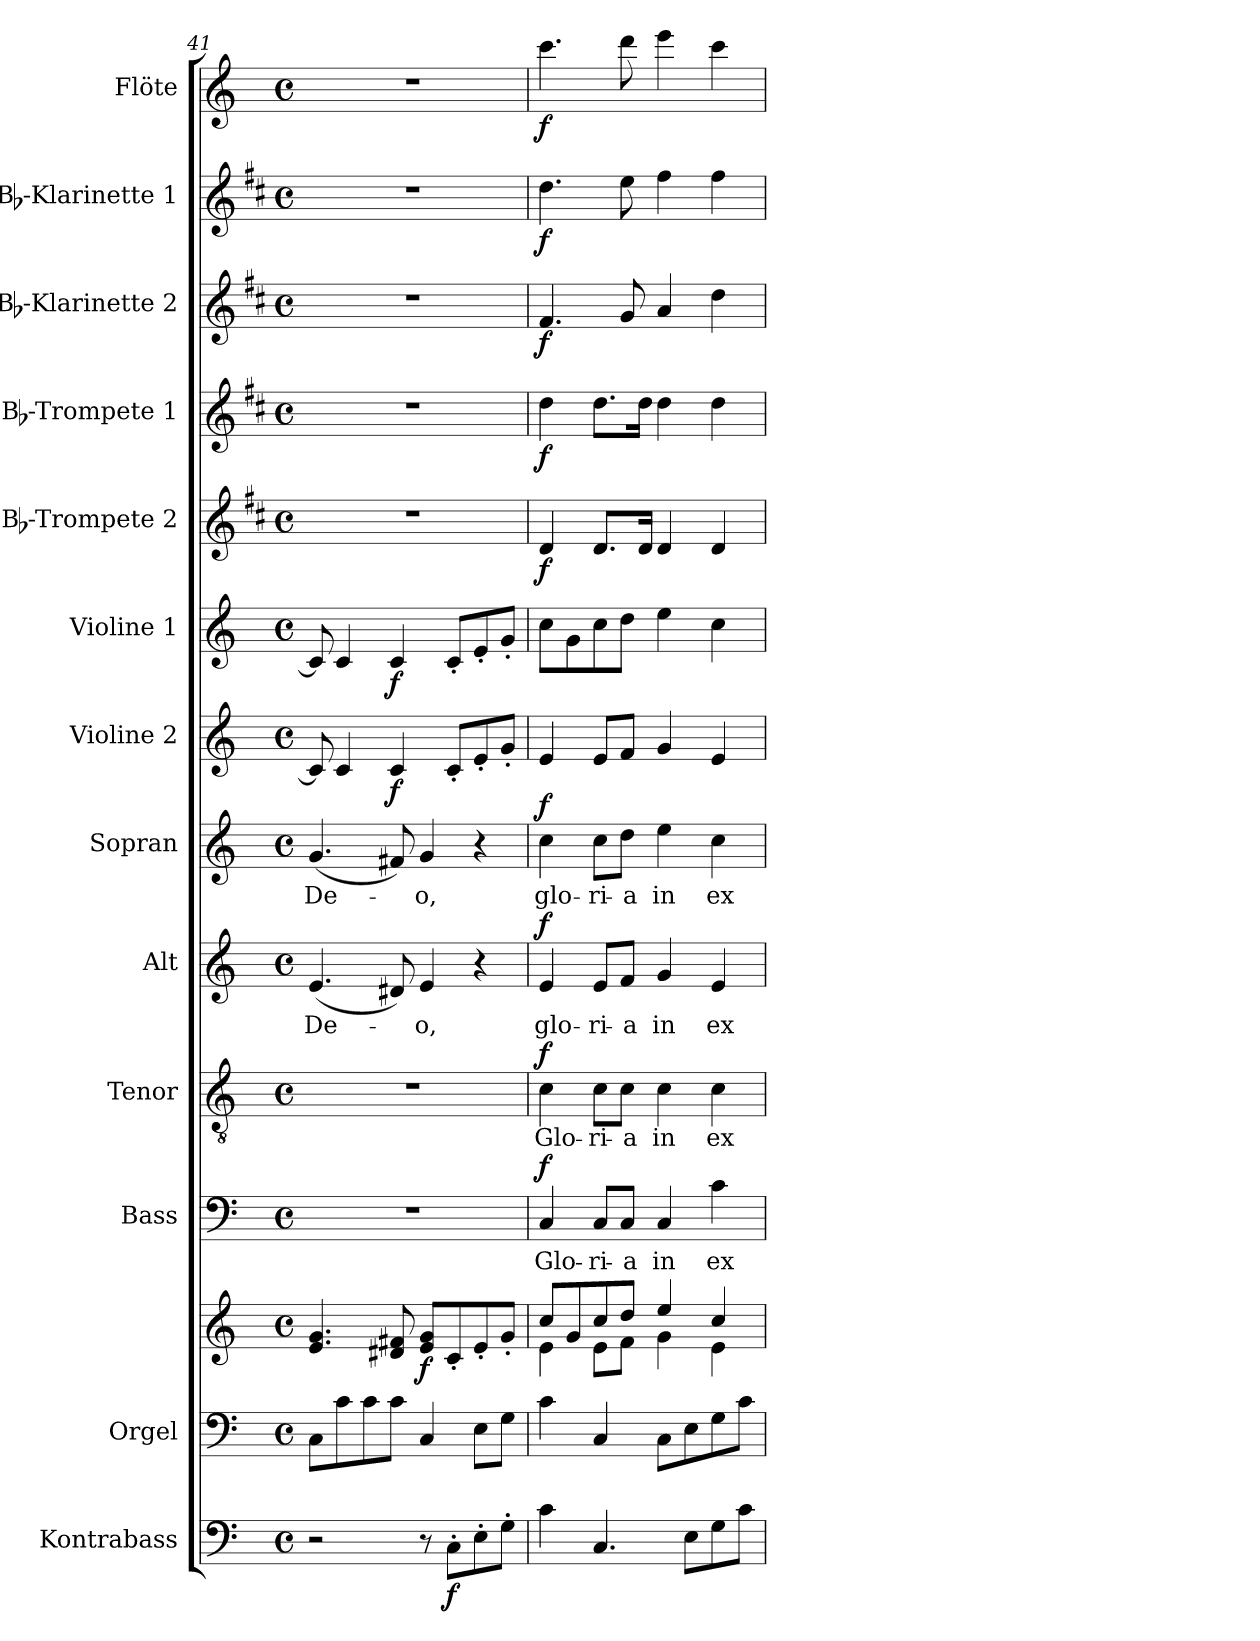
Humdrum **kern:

**kern	**dynam	**kern	**kern	**dynam	**kern	**text	**dynam	**kern	**text	**dynam	**kern	**text	**dynam	**kern	**text	**dynam	**kern	**dynam	**kern	**dynam	**kern	**dynam	**kern	**dynam	**kern	**dynam	**kern	**dynam	**kern	**dynam
*part13	*part13	*part12	*part12	*part12	*part11	*part11	*part11	*part10	*part10	*part10	*part9	*part9	*part9	*part8	*part8	*part8	*part7	*part7	*part6	*part6	*part5	*part5	*part4	*part4	*part3	*part3	*part2	*part2	*part1	*part1
*staff14	*staff14	*staff13	*staff12	*staff12/13	*staff11	*staff11	*staff11	*staff10	*staff10	*staff10	*staff9	*staff9	*staff9	*staff8	*staff8	*staff8	*staff7	*staff7	*staff6	*staff6	*staff5	*staff5	*staff4	*staff4	*staff3	*staff3	*staff2	*staff2	*staff1	*staff1
*I"Kontrabass	*	*I"Orgel	*	*	*I"Bass	*	*	*I"Tenor	*	*	*I"Alt	*	*	*I"Sopran	*	*	*I"Violine 2	*	*I"Violine 1	*	*I"Bb-Trompete 2	*	*I"Bb-Trompete 1	*	*I"Bb-Klarinette 2	*	*I"Bb-Klarinette 1	*	*I"Flöte	*
*I'Kb.	*	*I'Org.	*	*	*I'B.	*	*	*I'T.	*	*	*I'A.	*	*	*I'S.	*	*	*I'Vl. 2	*	*I'Vl. 1	*	*I'Bb Trp. 2	*	*I'Bb Trp. 1	*	*I'Bb Kl. 2	*	*I'Bb Kl. 1	*	*I'Fl.	*
*clefF4	*	*clefF4	*clefG2	*	*clefF4	*	*	*clefGv2	*	*	*clefG2	*	*	*clefG2	*	*	*clefG2	*	*clefG2	*	*clefG2	*	*clefG2	*	*clefG2	*	*clefG2	*	*clefG2	*
*ITrd7c12	*	*	*	*	*	*	*	*	*	*	*	*	*	*	*	*	*	*	*	*	*ITrd1c2	*	*ITrd1c2	*	*ITrd1c2	*	*ITrd1c2	*	*	*
*k[]	*	*k[]	*k[]	*	*k[]	*	*	*k[]	*	*	*k[]	*	*	*k[]	*	*	*k[]	*	*k[]	*	*k[]	*	*k[]	*	*k[]	*	*k[]	*	*k[]	*
*C:	*	*C:	*C:	*	*C:	*	*	*C:	*	*	*C:	*	*	*C:	*	*	*C:	*	*C:	*	*C:	*	*C:	*	*C:	*	*C:	*	*C:	*
*M4/4	*	*M4/4	*M4/4	*	*M4/4	*	*	*M4/4	*	*	*M4/4	*	*	*M4/4	*	*	*M4/4	*	*M4/4	*	*M4/4	*	*M4/4	*	*M4/4	*	*M4/4	*	*M4/4	*
*met(c)	*	*met(c)	*met(c)	*	*met(c)	*	*	*met(c)	*	*	*met(c)	*	*	*met(c)	*	*	*met(c)	*	*met(c)	*	*met(c)	*	*met(c)	*	*met(c)	*	*met(c)	*	*met(c)	*
=41	=41	=41	=41	=41	=41	=41	=41	=41	=41	=41	=41	=41	=41	=41	=41	=41	=41	=41	=41	=41	=41	=41	=41	=41	=41	=41	=41	=41	=41	=41
!	!	!	!	!	!	!	!	!	!	!	!	!LO:LY:b	!	!	!LO:LY:b	!	!	!	!	!	!	!	!	!	!	!	!	!	!	!
2r	.	8C\L	4.e/ 4.g/	.	1r	.	.	1r	.	.	(<4.e/	De-	.	(<4.g/	De-	.	8c/]	.	8c/]	.	1r	.	1r	.	1r	.	1r	.	1r	.
.	.	8c\	.	.	.	.	.	.	.	.	.	.	.	.	.	.	4c/	.	4c/	.	.	.	.	.	.	.	.	.	.	.
.	.	8c\	.	.	.	.	.	.	.	.	.	.	.	.	.	.	.	.	.	.	.	.	.	.	.	.	.	.	.	.
!	!	!	!	!	!	!	!	!	!	!	!	!	!	!	!	!	!	!LO:DY:b	!	!LO:DY:b	!	!	!	!	!	!	!	!	!	!
.	.	8c\J	8d#X/ 8f#X/	.	.	.	.	.	.	.	8d#X/)	.	.	8f#X/)	.	.	4c/	f	4c/	f	.	.	.	.	.	.	.	.	.	.
!	!	!	!	!LO:DY:b	!	!	!	!	!	!	!	!LO:LY:b	!	!	!LO:LY:b	!	!	!	!	!	!	!	!	!	!	!	!	!	!	!
8r	.	4C/	8e/ 8g/L	f	.	.	.	.	.	.	4e/	-o,	.	4g/	-o,	.	.	.	.	.	.	.	.	.	.	.	.	.	.	.
!	!LO:DY:b	!	!	!	!	!	!	!	!	!	!	!	!	!	!	!	!	!	!	!	!	!	!	!	!	!	!	!	!	!
8CC'>\L	f	.	8c'</	.	.	.	.	.	.	.	.	.	.	.	.	.	8c'</L	.	8c'</L	.	.	.	.	.	.	.	.	.	.	.
8EE'>\	.	8E\L	8e'</	.	.	.	.	.	.	.	4r	.	.	4r	.	.	8e'</	.	8e'</	.	.	.	.	.	.	.	.	.	.	.
8GG'>\J	.	8G\J	8g'</J	.	.	.	.	.	.	.	.	.	.	.	.	.	8g'</J	.	8g'</J	.	.	.	.	.	.	.	.	.	.	.
=42	=42	=42	=42	=42	=42	=42	=42	=42	=42	=42	=42	=42	=42	=42	=42	=42	=42	=42	=42	=42	=42	=42	=42	=42	=42	=42	=42	=42	=42	=42
*	*	*	*^	*	*	*	*	*	*	*	*	*	*	*	*	*	*	*	*	*	*	*	*	*	*	*	*	*	*	*
!	!	!	!	!	!	!	!LO:LY:b	!LO:DY:a	!	!LO:LY:b	!LO:DY:a	!	!LO:LY:b	!LO:DY:a	!	!LO:LY:b	!LO:DY:a	!	!	!	!	!	!LO:DY:b	!	!LO:DY:b	!	!LO:DY:b	!	!LO:DY:b	!	!LO:DY:b
4C\	.	4c\	8cc/L	4e\	.	4C/	Glo-	f	4c\	Glo-	f	4e/	glo-	f	4cc\	glo-	f	4e/	.	8cc\L	.	4c/	f	4cc\	f	4.e/	f	4.cc\	f	4.ccc\	f
.	.	.	8g/	.	.	.	.	.	.	.	.	.	.	.	.	.	.	.	.	8g\	.	.	.	.	.	.	.	.	.	.	.
!	!	!	!	!	!	!	!LO:LY:b	!	!	!LO:LY:b	!	!	!LO:LY:b	!	!	!LO:LY:b	!	!	!	!	!	!	!	!	!	!	!	!	!	!	!
4.CC/	.	4C/	8cc/	8e\L	.	8C/L	-ri-	.	8c\L	-ri-	.	8e/L	-ri-	.	8cc\L	-ri-	.	8e/L	.	8cc\	.	8.c/L	.	8.cc\L	.	.	.	.	.	.	.
!	!	!	!	!	!	!	!LO:LY:b	!	!	!LO:LY:b	!	!	!LO:LY:b	!	!	!LO:LY:b	!	!	!	!	!	!	!	!	!	!	!	!	!	!	!
.	.	.	8dd/J	8f\J	.	8C/J	-a	.	8c\J	-a	.	8f/J	-a	.	8dd\J	-a	.	8f/J	.	8dd\J	.	.	.	.	.	8f/	.	8dd\	.	8ddd\	.
.	.	.	.	.	.	.	.	.	.	.	.	.	.	.	.	.	.	.	.	.	.	16c/Jk	.	16cc\Jk	.	.	.	.	.	.	.
!	!	!	!	!	!	!	!LO:LY:b	!	!	!LO:LY:b	!	!	!LO:LY:b	!	!	!LO:LY:b	!	!	!	!	!	!	!	!	!	!	!	!	!	!	!
.	.	8C\L	4ee/	4g\	.	4C/	in	.	4c\	in	.	4g/	in	.	4ee\	in	.	4g/	.	4ee\	.	4c/	.	4cc\	.	4g/	.	4ee\	.	4eee\	.
8EE\L	.	8E\	.	.	.	.	.	.	.	.	.	.	.	.	.	.	.	.	.	.	.	.	.	.	.	.	.	.	.	.	.
!	!	!	!	!	!	!	!LO:LY:b	!	!	!LO:LY:b	!	!	!LO:LY:b	!	!	!LO:LY:b	!	!	!	!	!	!	!	!	!	!	!	!	!	!	!
8GG\	.	8G\	4cc/	4e\	.	4c\	ex-	.	4c\	ex-	.	4e/	ex-	.	4cc\	ex-	.	4e/	.	4cc\	.	4c/	.	4cc\	.	4cc\	.	4ee\	.	4ccc\	.
8C\J	.	8c\J	.	.	.	.	.	.	.	.	.	.	.	.	.	.	.	.	.	.	.	.	.	.	.	.	.	.	.	.	.
*	*	*	*v	*v	*	*	*	*	*	*	*	*	*	*	*	*	*	*	*	*	*	*	*	*	*	*	*	*	*	*	*
=	=	=	=	=	=	=	=	=	=	=	=	=	=	=	=	=	=	=	=	=	=	=	=	=	=	=	=	=	=	=
*-	*-	*-	*-	*-	*-	*-	*-	*-	*-	*-	*-	*-	*-	*-	*-	*-	*-	*-	*-	*-	*-	*-	*-	*-	*-	*-	*-	*-	*-	*-
